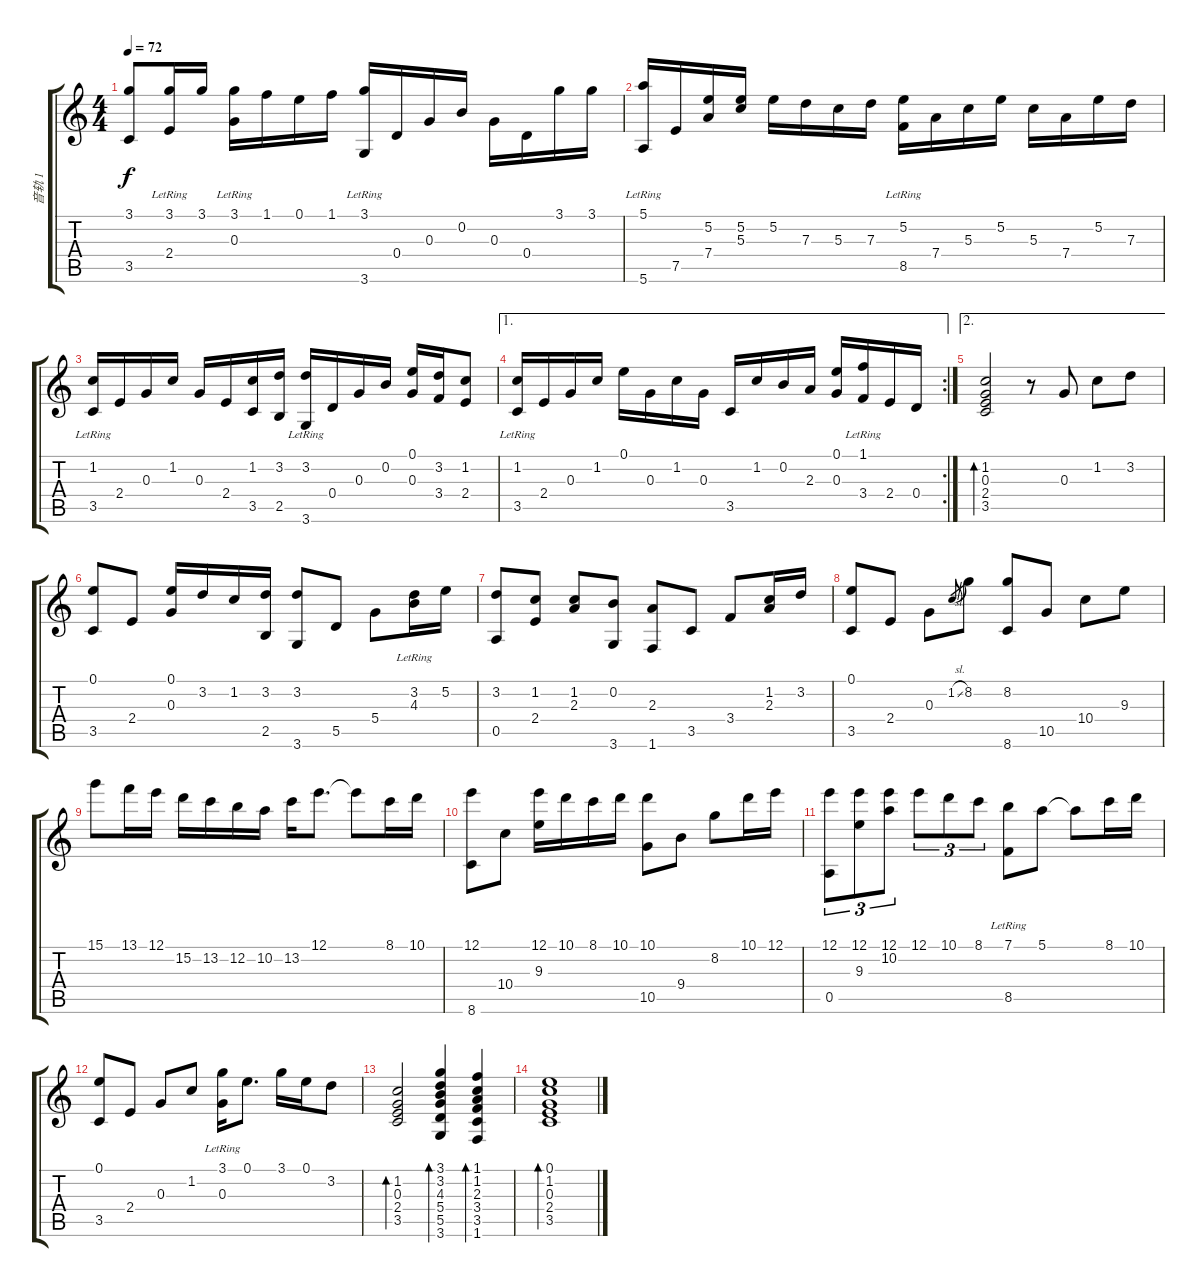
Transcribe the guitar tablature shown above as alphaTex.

\track ("音轨 1" "音轨 1") {instrument acousticguitarsteel}
\staff {score tabs}
\tuning (E4 B3 G3 D3 A2 E2) {hide}
\ts (4 4)
\tempo 72
\clef g2
\ks c
(3.1 3.5).8{dy f} (3.1 2.4{lr}).16 3.1.16 (3.1 0.3{lr}).16 1.1.16 0.1.16 1.1.16 (3.1{lr} 3.6{lr}).16 0.4.16 0.3.16 0.2.16 0.3.16 0.4.16 3.1.16 3.1.16 |
(5.1{lr} 5.6{lr}).16 7.5.16 (5.2 7.4).16 (5.2 5.3).16 5.2.16 7.3.16 5.3.16 7.3.16 (5.2{lr} 8.5{lr}).16 7.4.16 5.3.16 5.2.16 5.3.16 7.4.16 5.2.16 7.3.16 |
(1.2{lr} 3.5{lr}).16 2.4.16 0.3.16 1.2.16 0.3.16 2.4.16 (1.2 3.5).16 (3.2 2.5).16 (3.2{lr} 3.6{lr}).16 0.4.16 0.3.16 0.2.16 (0.1 0.3).16 (3.2 3.4).16 (1.2 2.4).8 |
\ae 1
\rc 2
(1.2{lr} 3.5).16 2.4.16 0.3.16 1.2.16 0.1.16 0.3.16 1.2.16 0.3.16 3.5.16 1.2.16 0.2.16 2.3.16 (0.1 0.3).16 (1.1{lr} 3.4).16 2.4.16 0.4.16 |
\ae 2
(1.2 0.3 2.4 3.5).2{bd 240} r.8 0.3.8 1.2.8 3.2.8 |
(0.1 3.5).8 2.4.8 (0.1 0.3).16 3.2.16 1.2.16 (3.2 2.5).16 (3.2 3.6).8 5.5.8 5.4.8 (3.2 4.3{lr}).16 5.2.16 |
(3.2 0.5).8 (1.2 2.4).8 (1.2 2.3).8 (0.2 3.6).8 (2.3 1.6).8 3.5.8 3.4.8 (1.2 2.3).16 3.2.16 |
(0.1 3.5).8 2.4.8 0.3.8 1.2{sl}.8{gr} 8.2.8 (8.2 8.6).8 10.5.8 10.4.8 9.3.8 |
15.1.8 13.1.16 12.1.16 15.2.16 13.2.16 12.2.16 10.2.16 13.2.16 12.1.8{d} 12.1{t}.8 8.1.16 10.1.16 |
(12.1 8.6).8 10.4.8 (12.1 9.3).16 10.1.16 8.1.16 10.1.16 (10.1 10.5).8 9.4.8 8.2.8 10.1.16 12.1.16 |
(12.1 0.5).8{tu (3 2)} (12.1 9.3).8{tu (3 2)} (12.1 10.2).8{tu (3 2)} 12.1.8{tu (3 2)} 10.1.8{tu (3 2)} 8.1.8{tu (3 2)} (7.1 8.5{lr}).8 5.1.8 5.1{t}.8 8.1.16 10.1.16 |
(0.1 3.5).8 2.4.8 0.3.8 1.2.8 (3.1 0.3{lr}).16 0.1.8{d} 3.1.16 0.1.16 3.2.8 |
(1.2 0.3 2.4 3.5).2{bd 240} (3.1 3.2 4.3 5.4 5.5 3.6).4{bd 240} (1.1 1.2 2.3 3.4 3.5 1.6).4{bd 240} |
(0.1 1.2 0.3 2.4 3.5).1{bd 240}
